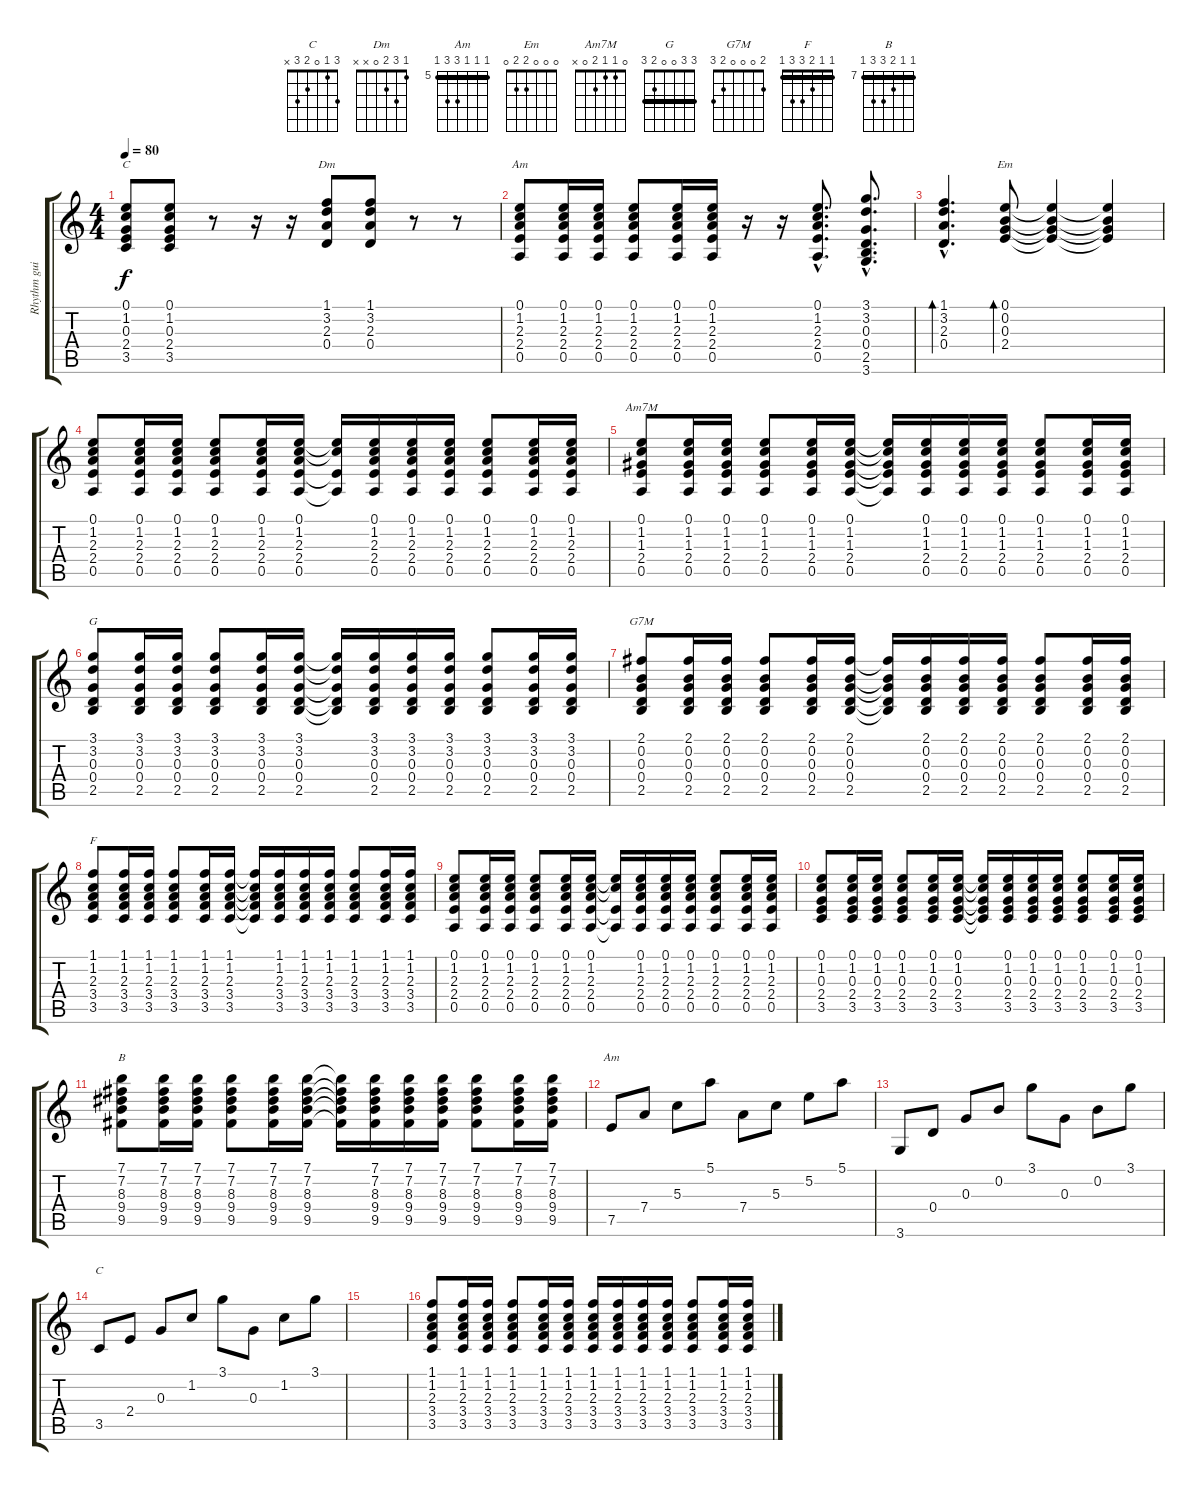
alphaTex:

\track ("Rhythm guitar" "Rhythm gui") {instrument electricguitarmuted}
\staff {score tabs}
\tuning (E4 B3 G3 D3 A2 E2) {hide}
\chord ("C" 0 1 0 2 3 x)
\chord ("Dm" 1 3 2 0 x x)
\chord ("Am" 0 1 2 2 0 x)
\chord ("Em" 0 0 0 2 2 0)
\chord ("Am7M" 0 1 1 2 0 x)
\chord ("G" 3 3 0 0 2 3) {barre 3}
\chord ("G7M" 2 0 0 0 2 3)
\chord ("F" 1 1 2 3 3 1) {barre 1}
\chord ("B" 7 7 8 9 9 7) {firstfret 7 barre 7}
\chord ("Am" 5 5 5 7 7 5) {firstfret 5 barre 5}
\chord ("C" 3 1 0 2 3 x)
\ts (4 4)
\tempo 80
\clef g2
\ks c
(0.1 1.2 0.3 2.4 3.5).8{ch "C" dy f volume 7} (0.1 1.2 0.3 2.4 3.5).8 r.8 r.16 r.16 (1.1 3.2 2.3 0.4).8{ch "Dm"} (1.1 3.2 2.3 0.4).8 r.8 r.8 |
(0.1 1.2 2.3 2.4 0.5).8{ch "Am"} (0.1 1.2 2.3 2.4 0.5).16 (0.1 1.2 2.3 2.4 0.5).16 (0.1 1.2 2.3 2.4 0.5).8 (0.1 1.2 2.3 2.4 0.5).16 (0.1 1.2 2.3 2.4 0.5).16 r.16 r.16 (0.1{hac} 1.2{hac} 2.3{hac} 2.4{hac} 0.5{hac}).8{d} (3.1{hac} 3.2{hac} 0.3{hac} 0.4{hac} 2.5{hac} 3.6{hac}).8{d} |
(1.1{hac} 3.2{hac} 2.3{hac} 0.4{hac}).4{d bd 480} (0.1 0.2 0.3 2.4).8{bd 480 ch "Em"} (0.1{t} 0.2{t} 0.3{t} 2.4{t}).4 (0.1{t} 0.2{t} 0.3{t} 2.4{t}).4 |
(0.1 1.2 2.3 2.4 0.5).8 (0.1 1.2 2.3 2.4 0.5).16 (0.1 1.2 2.3 2.4 0.5).16 (0.1 1.2 2.3 2.4 0.5).8 (0.1 1.2 2.3 2.4 0.5).16 (0.1 1.2 2.3 2.4 0.5).16 (0.1{t} 1.2{t} 2.4{t} 0.5{t}).16 (0.1 1.2 2.3 2.4 0.5).16 (0.1 1.2 2.3 2.4 0.5).16 (0.1 1.2 2.3 2.4 0.5).16 (0.1 1.2 2.3 2.4 0.5).8 (0.1 1.2 2.3 2.4 0.5).16 (0.1 1.2 2.3 2.4 0.5).16 |
(0.1 1.2 1.3 2.4 0.5).8{ch "Am7M"} (0.1 1.2 1.3 2.4 0.5).16 (0.1 1.2 1.3 2.4 0.5).16 (0.1 1.2 1.3 2.4 0.5).8 (0.1 1.2 1.3 2.4 0.5).16 (0.1 1.2 1.3 2.4 0.5).16 (0.1{t} 1.2{t} 1.3{t} 2.4{t} 0.5{t}).16 (0.1 1.2 1.3 2.4 0.5).16 (0.1 1.2 1.3 2.4 0.5).16 (0.1 1.2 1.3 2.4 0.5).16 (0.1 1.2 1.3 2.4 0.5).8 (0.1 1.2 1.3 2.4 0.5).16 (0.1 1.2 1.3 2.4 0.5).16 |
(3.1 3.2 0.3 0.4 2.5).8{ch "G"} (3.1 3.2 0.3 0.4 2.5).16 (3.1 3.2 0.3 0.4 2.5).16 (3.1 3.2 0.3 0.4 2.5).8 (3.1 3.2 0.3 0.4 2.5).16 (3.1 3.2 0.3 0.4 2.5).16 (3.1{t} 3.2{t} 0.3{t} 0.4{t} 2.5{t}).16 (3.1 3.2 0.3 0.4 2.5).16 (3.1 3.2 0.3 0.4 2.5).16 (3.1 3.2 0.3 0.4 2.5).16 (3.1 3.2 0.3 0.4 2.5).8 (3.1 3.2 0.3 0.4 2.5).16 (3.1 3.2 0.3 0.4 2.5).16 |
(2.1 0.2 0.3 0.4 2.5).8{ch "G7M"} (2.1 0.2 0.3 0.4 2.5).16 (2.1 0.2 0.3 0.4 2.5).16 (2.1 0.2 0.3 0.4 2.5).8 (2.1 0.2 0.3 0.4 2.5).16 (2.1 0.2 0.3 0.4 2.5).16 (2.1{t} 0.2{t} 0.3{t} 0.4{t} 2.5{t}).16 (2.1 0.2 0.3 0.4 2.5).16 (2.1 0.2 0.3 0.4 2.5).16 (2.1 0.2 0.3 0.4 2.5).16 (2.1 0.2 0.3 0.4 2.5).8 (2.1 0.2 0.3 0.4 2.5).16 (2.1 0.2 0.3 0.4 2.5).16 |
(1.1 1.2 2.3 3.4 3.5).8{ch "F"} (1.1 1.2 2.3 3.4 3.5).16 (1.1 1.2 2.3 3.4 3.5).16 (1.1 1.2 2.3 3.4 3.5).8 (1.1 1.2 2.3 3.4 3.5).16 (1.1 1.2 2.3 3.4 3.5).16 (1.1{t} 1.2{t} 2.3{t} 3.4{t} 3.5{t}).16 (1.1 1.2 2.3 3.4 3.5).16 (1.1 1.2 2.3 3.4 3.5).16 (1.1 1.2 2.3 3.4 3.5).16 (1.1 1.2 2.3 3.4 3.5).8 (1.1 1.2 2.3 3.4 3.5).16 (1.1 1.2 2.3 3.4 3.5).16 |
(0.1 1.2 2.3 2.4 0.5).8 (0.1 1.2 2.3 2.4 0.5).16 (0.1 1.2 2.3 2.4 0.5).16 (0.1 1.2 2.3 2.4 0.5).8 (0.1 1.2 2.3 2.4 0.5).16 (0.1 1.2 2.3 2.4 0.5).16 (0.1{t} 1.2{t} 2.4{t} 0.5{t}).16 (0.1 1.2 2.3 2.4 0.5).16 (0.1 1.2 2.3 2.4 0.5).16 (0.1 1.2 2.3 2.4 0.5).16 (0.1 1.2 2.3 2.4 0.5).8 (0.1 1.2 2.3 2.4 0.5).16 (0.1 1.2 2.3 2.4 0.5).16 |
(0.1 1.2 0.3 2.4 3.5).8 (0.1 1.2 0.3 2.4 3.5).16 (0.1 1.2 0.3 2.4 3.5).16 (0.1 1.2 0.3 2.4 3.5).8 (0.1 1.2 0.3 2.4 3.5).16 (0.1 1.2 0.3 2.4 3.5).16 (0.1{t} 1.2{t} 0.3{t} 2.4{t} 3.5{t}).16 (0.1 1.2 0.3 2.4 3.5).16 (0.1 1.2 0.3 2.4 3.5).16 (0.1 1.2 0.3 2.4 3.5).16 (0.1 1.2 0.3 2.4 3.5).8 (0.1 1.2 0.3 2.4 3.5).16 (0.1 1.2 0.3 2.4 3.5).16 |
(7.1 7.2 8.3 9.4 9.5).8{ch "B"} (7.1 7.2 8.3 9.4 9.5).16 (7.1 7.2 8.3 9.4 9.5).16 (7.1 7.2 8.3 9.4 9.5).8 (7.1 7.2 8.3 9.4 9.5).16 (7.1 7.2 8.3 9.4 9.5).16 (7.1{t} 7.2{t} 8.3{t} 9.4{t} 9.5{t}).16 (7.1 7.2 8.3 9.4 9.5).16 (7.1 7.2 8.3 9.4 9.5).16 (7.1 7.2 8.3 9.4 9.5).16 (7.1 7.2 8.3 9.4 9.5).8 (7.1 7.2 8.3 9.4 9.5).16 (7.1 7.2 8.3 9.4 9.5).16 |
7.5.8{ch "Am"} 7.4.8 5.3.8 5.1.8 7.4.8 5.3.8 5.2.8 5.1.8 |
3.6.8 0.4.8 0.3.8 0.2.8 3.1.8 0.3.8 0.2.8 3.1.8 |
3.5.8{ch "C"} 2.4.8 0.3.8 1.2.8 3.1.8 0.3.8 1.2.8 3.1.8 |
|
(1.1 1.2 2.3 3.4 3.5).8 (1.1 1.2 2.3 3.4 3.5).16 (1.1 1.2 2.3 3.4 3.5).16 (1.1 1.2 2.3 3.4 3.5).8 (1.1 1.2 2.3 3.4 3.5).16 (1.1 1.2 2.3 3.4 3.5).16 (1.1 1.2 2.3 3.4 3.5).16 (1.1 1.2 2.3 3.4 3.5).16 (1.1 1.2 2.3 3.4 3.5).16 (1.1 1.2 2.3 3.4 3.5).16 (1.1 1.2 2.3 3.4 3.5).8 (1.1 1.2 2.3 3.4 3.5).16 (1.1 1.2 2.3 3.4 3.5).16
